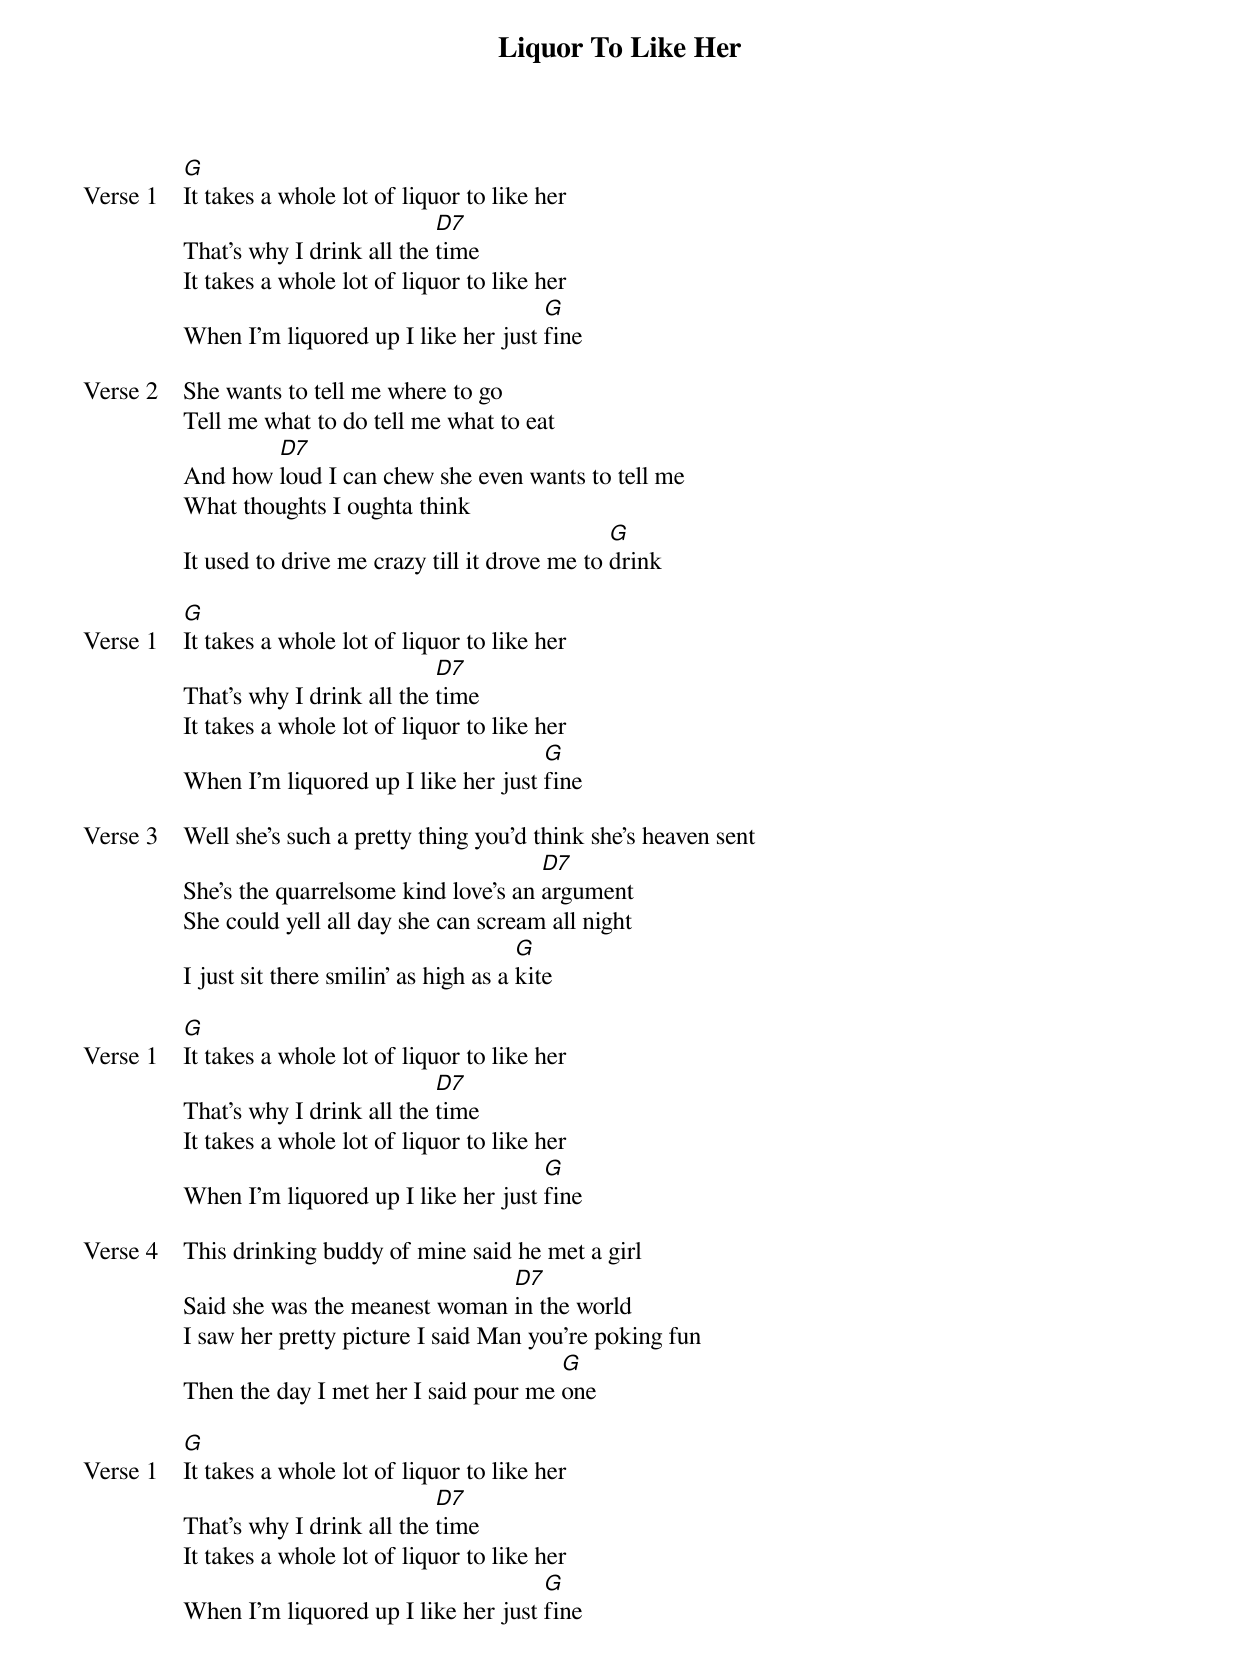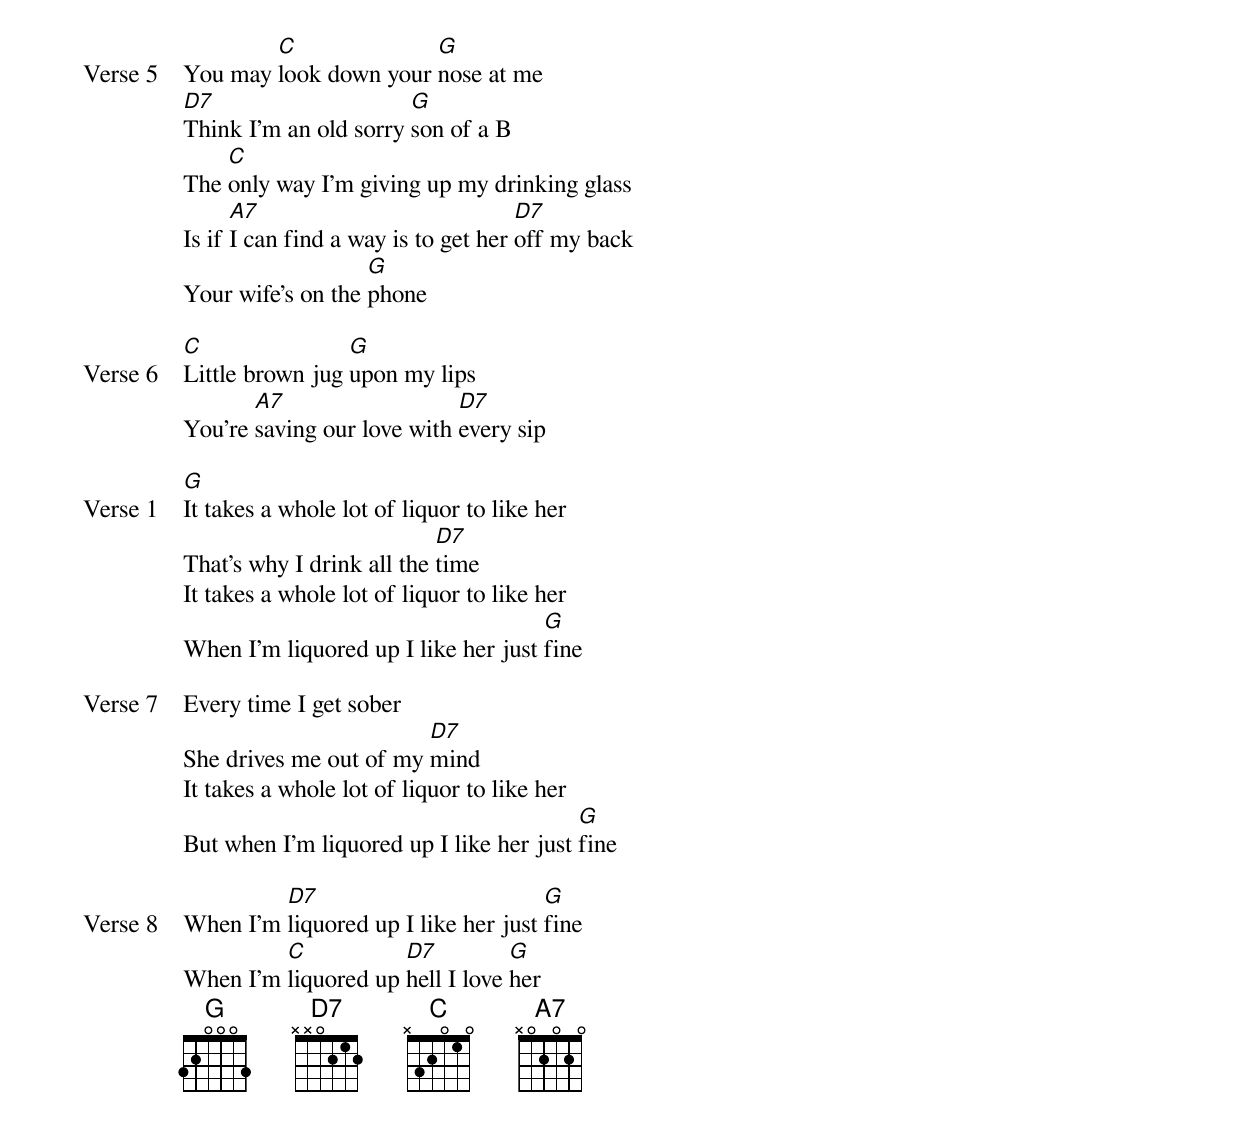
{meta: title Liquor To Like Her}
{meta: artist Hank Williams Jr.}
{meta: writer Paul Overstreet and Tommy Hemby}

{start_of_verse: Verse 1}
[G]It takes a whole lot of liquor to like her
That's why I drink all the [D7]time
It takes a whole lot of liquor to like her
When I'm liquored up I like her just [G]fine
{end_of_verse}

{start_of_verse: Verse 2}
She wants to tell me where to go
Tell me what to do tell me what to eat
And how [D7]loud I can chew she even wants to tell me
What thoughts I oughta think
It used to drive me crazy till it drove me to [G]drink
{end_of_verse}

{start_of_verse: Verse 1}
[G]It takes a whole lot of liquor to like her
That's why I drink all the [D7]time
It takes a whole lot of liquor to like her
When I'm liquored up I like her just [G]fine
{end_of_verse}

{start_of_verse: Verse 3}
Well she's such a pretty thing you'd think she's heaven sent
She's the quarrelsome kind love's an [D7]argument
She could yell all day she can scream all night
I just sit there smilin' as high as a [G]kite
{end_of_verse}

{start_of_verse: Verse 1}
[G]It takes a whole lot of liquor to like her
That's why I drink all the [D7]time
It takes a whole lot of liquor to like her
When I'm liquored up I like her just [G]fine
{end_of_verse}

{start_of_verse: Verse 4}
This drinking buddy of mine said he met a girl
Said she was the meanest woman [D7]in the world
I saw her pretty picture I said Man you're poking fun
Then the day I met her I said pour me [G]one
{end_of_verse}

{start_of_verse: Verse 1}
[G]It takes a whole lot of liquor to like her
That's why I drink all the [D7]time
It takes a whole lot of liquor to like her
When I'm liquored up I like her just [G]fine
{end_of_verse}

{start_of_verse: Verse 5}
You may [C]look down your [G]nose at me
[D7]Think I'm an old sorry [G]son of a B
The [C]only way I'm giving up my drinking glass
Is if [A7]I can find a way is to get her [D7]off my back
Your wife's on the [G]phone
{end_of_verse}

{start_of_verse: Verse 6}
[C]Little brown jug [G]upon my lips
You're [A7]saving our love with [D7]every sip
{end_of_verse}

{start_of_verse: Verse 1}
[G]It takes a whole lot of liquor to like her
That's why I drink all the [D7]time
It takes a whole lot of liquor to like her
When I'm liquored up I like her just [G]fine
{end_of_verse}

{start_of_verse: Verse 7}
Every time I get sober
She drives me out of my [D7]mind
It takes a whole lot of liquor to like her
But when I'm liquored up I like her just [G]fine
{end_of_verse}

{start_of_verse: Verse 8}
When I'm [D7]liquored up I like her just [G]fine
When I'm [C]liquored up [D7]hell I love [G]her
{end_of_verse}
